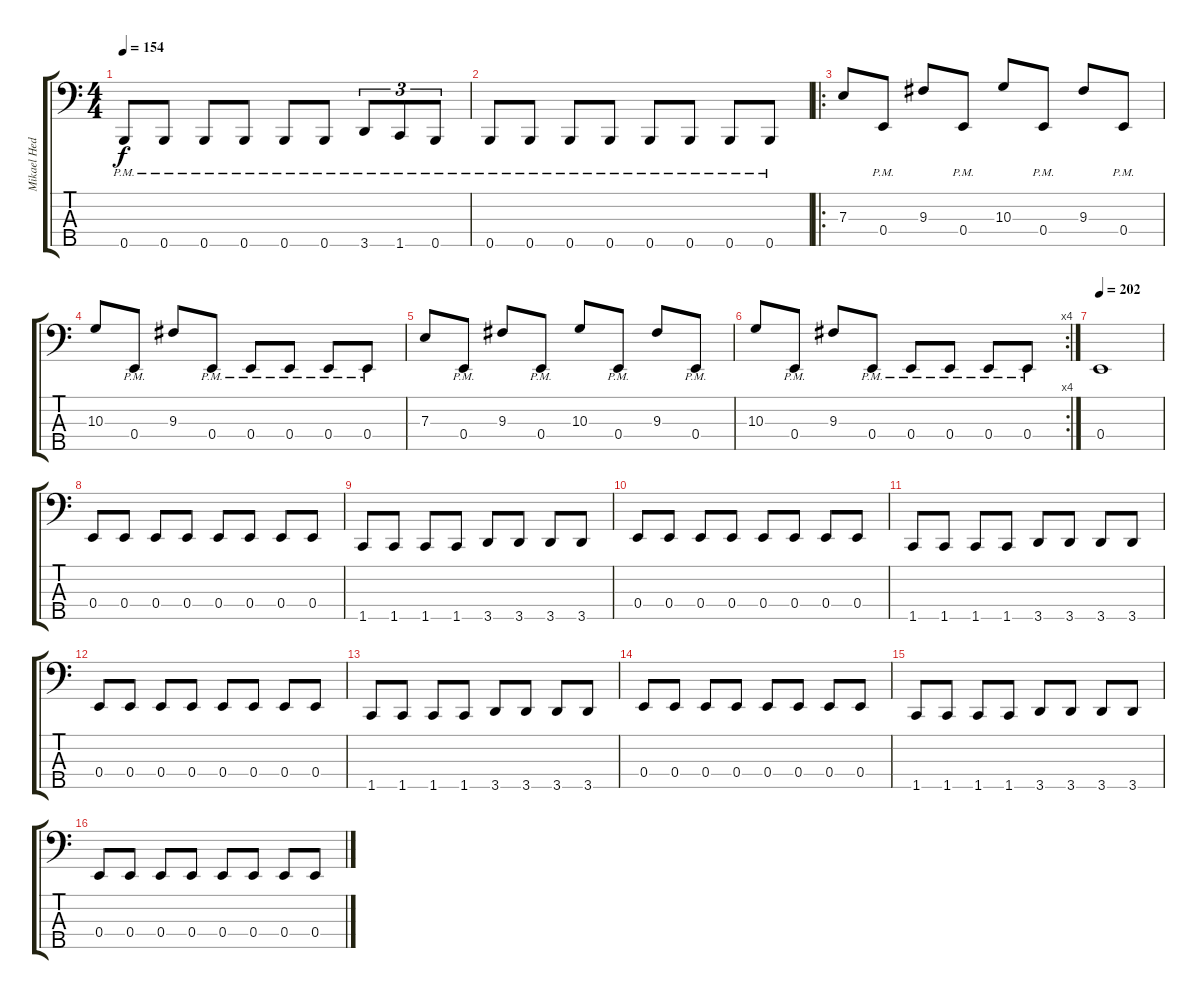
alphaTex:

\track ("Mikael Hedlund" "Mikael Hed") {instrument electricbasspick}
\staff {score tabs}
\tuning (G2 D2 A1 E1 B0) {hide}
\ts (4 4)
\tempo 154
\clef f4
\ks c
0.5{pm}.8{dy f} 0.5{pm}.8 0.5{pm}.8 0.5{pm}.8 0.5{pm}.8 0.5{pm}.8 3.5{pm}.8{tu (3 2)} 1.5{pm}.8{tu (3 2)} 0.5{pm}.8{tu (3 2)} |
0.5{pm}.8 0.5{pm}.8 0.5{pm}.8 0.5{pm}.8 0.5{pm}.8 0.5{pm}.8 0.5{pm}.8 0.5{pm}.8 |
\ro
7.3.8 0.4{pm}.8 9.3.8 0.4{pm}.8 10.3.8 0.4{pm}.8 9.3.8 0.4{pm}.8 |
10.3.8 0.4{pm}.8 9.3.8 0.4{pm}.8 0.4{pm}.8 0.4{pm}.8 0.4{pm}.8 0.4{pm}.8 |
7.3.8 0.4{pm}.8 9.3.8 0.4{pm}.8 10.3.8 0.4{pm}.8 9.3.8 0.4{pm}.8 |
\rc 4
10.3.8 0.4{pm}.8 9.3.8 0.4{pm}.8 0.4{pm}.8 0.4{pm}.8 0.4{pm}.8 0.4{pm}.8 |
\tempo 202
0.4.1 |
0.4.8 0.4.8 0.4.8 0.4.8 0.4.8 0.4.8 0.4.8 0.4.8 |
1.5.8 1.5.8 1.5.8 1.5.8 3.5.8 3.5.8 3.5.8 3.5.8 |
0.4.8 0.4.8 0.4.8 0.4.8 0.4.8 0.4.8 0.4.8 0.4.8 |
1.5.8 1.5.8 1.5.8 1.5.8 3.5.8 3.5.8 3.5.8 3.5.8 |
0.4.8 0.4.8 0.4.8 0.4.8 0.4.8 0.4.8 0.4.8 0.4.8 |
1.5.8 1.5.8 1.5.8 1.5.8 3.5.8 3.5.8 3.5.8 3.5.8 |
0.4.8 0.4.8 0.4.8 0.4.8 0.4.8 0.4.8 0.4.8 0.4.8 |
1.5.8 1.5.8 1.5.8 1.5.8 3.5.8 3.5.8 3.5.8 3.5.8 |
0.4.8 0.4.8 0.4.8 0.4.8 0.4.8 0.4.8 0.4.8 0.4.8
